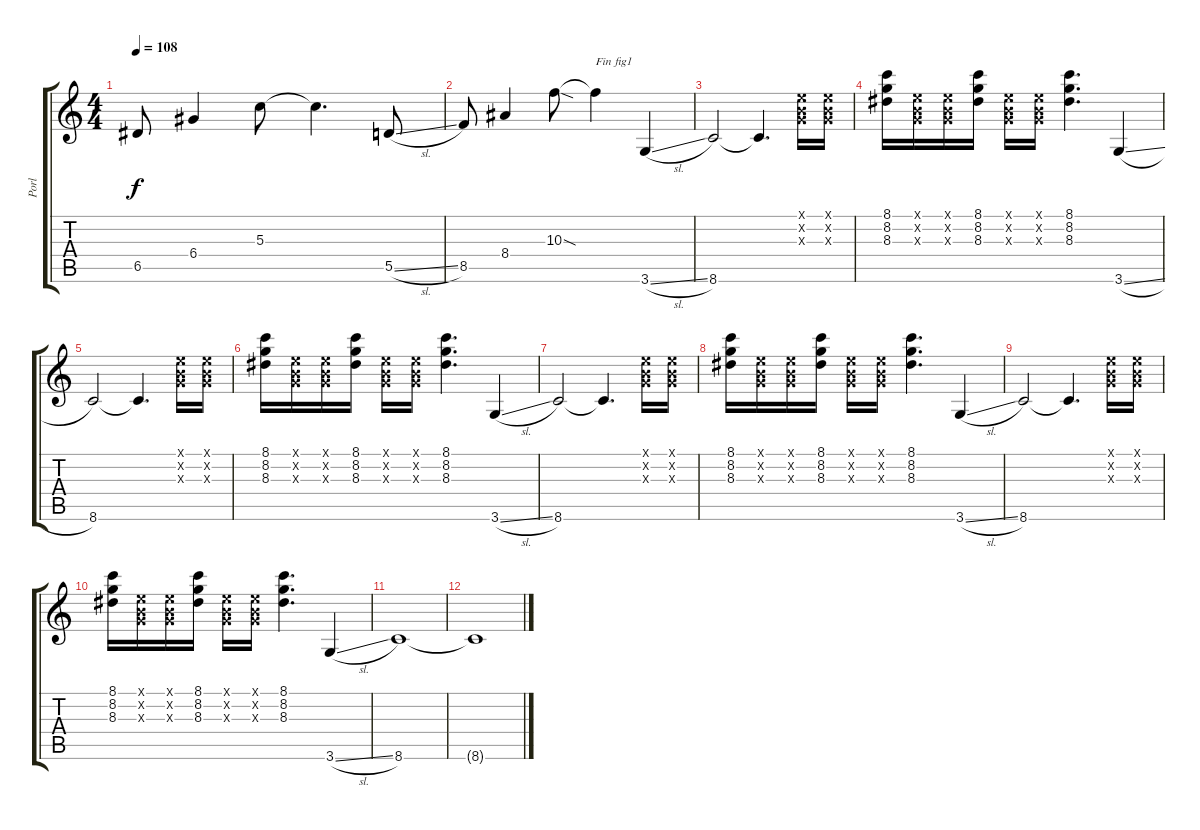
\track ("Porl" "Porl") {instrument overdrivenguitar}
\staff {score tabs}
\tuning (E4 B3 G3 D3 A2 E2) {hide}
\ts (4 4)
\tempo 108
\clef g2
\ks c
6.5.8{dy f} 6.4.4 5.3.8 5.3{t}.4{d} 5.5{sl}.8 |
8.5.8 8.4.4 10.3{sod}.8 10.3{t}.4{txt "Fin fig1"} 3.6{sl}.4 |
8.6.2 8.6{t}.4{d} (0.1{x} 0.2{x} 0.3{x}).16 (0.1{x} 0.2{x} 0.3{x}).16 |
(8.1 8.2 8.3).16 (0.1{x} 0.2{x} 0.3{x}).16 (0.1{x} 0.2{x} 0.3{x}).16 (8.1 8.2 8.3).16 (0.1{x} 0.2{x} 0.3{x}).16 (0.1{x} 0.2{x} 0.3{x}).16 (8.1 8.2 8.3).4{d} 3.6{sl}.4 |
8.6.2 8.6{t}.4{d} (0.1{x} 0.2{x} 0.3{x}).16 (0.1{x} 0.2{x} 0.3{x}).16 |
(8.1 8.2 8.3).16 (0.1{x} 0.2{x} 0.3{x}).16 (0.1{x} 0.2{x} 0.3{x}).16 (8.1 8.2 8.3).16 (0.1{x} 0.2{x} 0.3{x}).16 (0.1{x} 0.2{x} 0.3{x}).16 (8.1 8.2 8.3).4{d} 3.6{sl}.4 |
8.6.2 8.6{t}.4{d} (0.1{x} 0.2{x} 0.3{x}).16 (0.1{x} 0.2{x} 0.3{x}).16 |
(8.1 8.2 8.3).16 (0.1{x} 0.2{x} 0.3{x}).16 (0.1{x} 0.2{x} 0.3{x}).16 (8.1 8.2 8.3).16 (0.1{x} 0.2{x} 0.3{x}).16 (0.1{x} 0.2{x} 0.3{x}).16 (8.1 8.2 8.3).4{d} 3.6{sl}.4 |
8.6.2 8.6{t}.4{d} (0.1{x} 0.2{x} 0.3{x}).16 (0.1{x} 0.2{x} 0.3{x}).16 |
(8.1 8.2 8.3).16 (0.1{x} 0.2{x} 0.3{x}).16 (0.1{x} 0.2{x} 0.3{x}).16 (8.1 8.2 8.3).16 (0.1{x} 0.2{x} 0.3{x}).16 (0.1{x} 0.2{x} 0.3{x}).16 (8.1 8.2 8.3).4{d} 3.6{sl}.4 |
8.6.1{volume 5} |
8.6{t}.1
